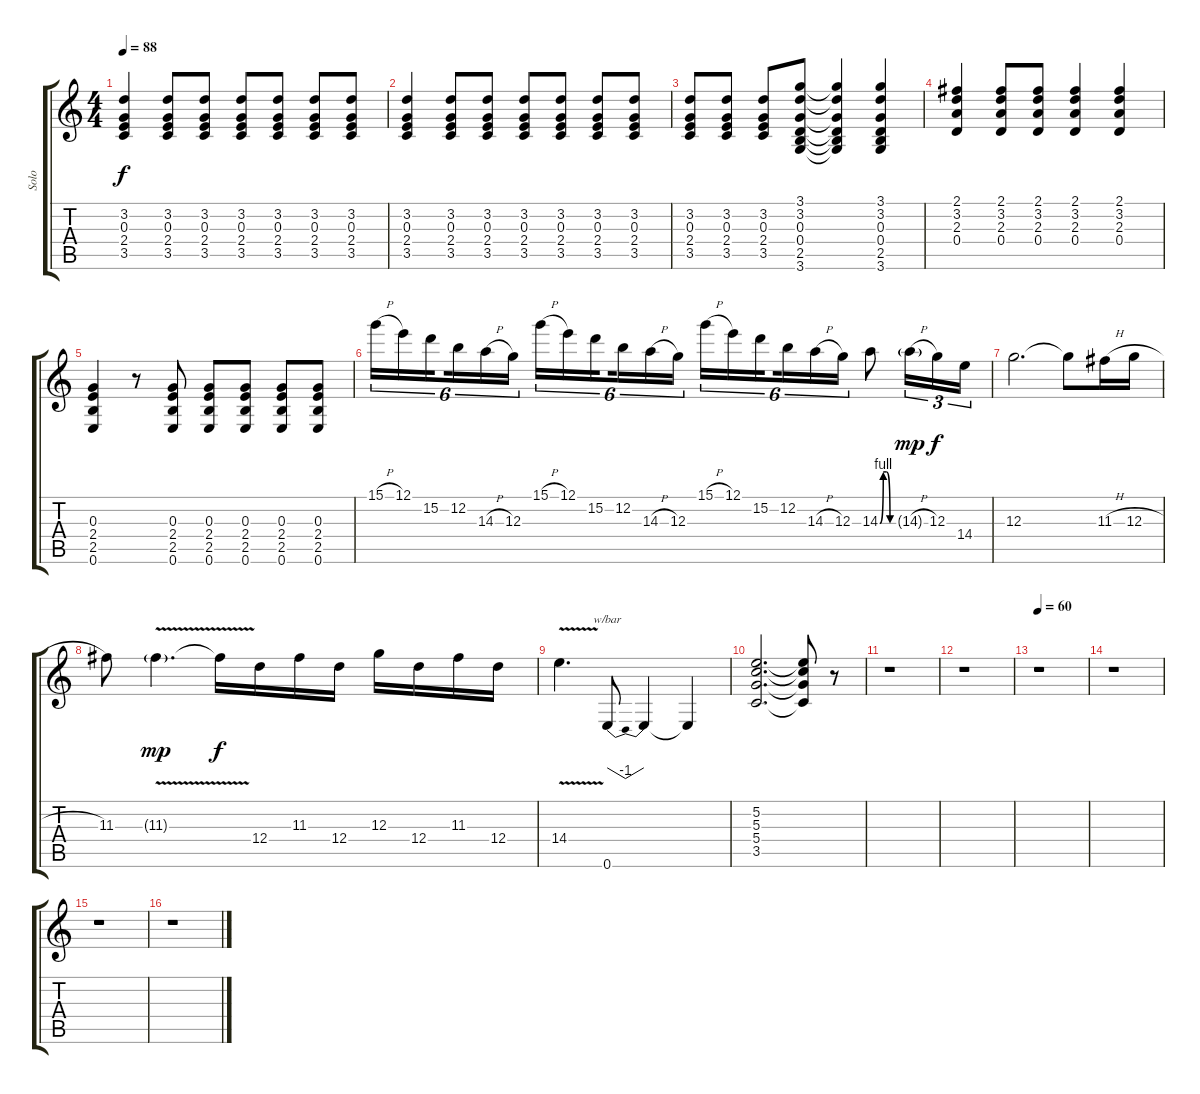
\track ("Solo" "Solo") {instrument distortionguitar}
\staff {score tabs}
\tuning (E4 B3 G3 D3 A2 E2) {hide}
\ts (4 4)
\tempo 88
\clef g2
\ks c
(3.2 0.3 2.4 3.5).4{dy f} (3.2 0.3 2.4 3.5).8 (3.2 0.3 2.4 3.5).8 (3.2 0.3 2.4 3.5).8 (3.2 0.3 2.4 3.5).8 (3.2 0.3 2.4 3.5).8 (3.2 0.3 2.4 3.5).8 |
(3.2 0.3 2.4 3.5).4 (3.2 0.3 2.4 3.5).8 (3.2 0.3 2.4 3.5).8 (3.2 0.3 2.4 3.5).8 (3.2 0.3 2.4 3.5).8 (3.2 0.3 2.4 3.5).8 (3.2 0.3 2.4 3.5).8 |
(3.2 0.3 2.4 3.5).8 (3.2 0.3 2.4 3.5).8 (3.2 0.3 2.4 3.5).8 (3.1 3.2 0.3 0.4 2.5 3.6).8 (3.1{t} 3.2{t} 0.3{t} 0.4{t} 2.5{t} 3.6{t}).4 (3.1 3.2 0.3 0.4 2.5 3.6).4 |
(2.1 3.2 2.3 0.4).4 (2.1 3.2 2.3 0.4).8 (2.1 3.2 2.3 0.4).8 (2.1 3.2 2.3 0.4).4 (2.1 3.2 2.3 0.4).4 |
(0.3 2.4 2.5 0.6).4 r.8 (0.3 2.4 2.5 0.6).8 (0.3 2.4 2.5 0.6).8 (0.3 2.4 2.5 0.6).8 (0.3 2.4 2.5 0.6).8 (0.3 2.4 2.5 0.6).8 |
15.1{h}.16{tu (6 4) volume 16 balance 8} 12.1.16{tu (6 4)} 15.2.16{tu (6 4) beam splitsecondary} 12.2.16{tu (6 4)} 14.3{h}.16{tu (6 4)} 12.3.16{tu (6 4)} 15.1{h}.16{tu (6 4)} 12.1.16{tu (6 4)} 15.2.16{tu (6 4) beam splitsecondary} 12.2.16{tu (6 4)} 14.3{h}.16{tu (6 4)} 12.3.16{tu (6 4)} 15.1{h}.16{tu (6 4)} 12.1.16{tu (6 4)} 15.2.16{tu (6 4) beam splitsecondary} 12.2.16{tu (6 4)} 14.3{h}.16{tu (6 4)} 12.3.16{tu (6 4)} 14.3{be (custom 0 0 15 4 30 4 45 0 60 0)}.8 14.3{h g}.16{tu (3 2) dy mp} 12.3.16{tu (3 2) dy f} 14.4.16{tu (3 2)} |
12.3.2{d} 12.3{t}.8 11.3{h}.16 12.3{h}.16 |
11.3.8 11.3{v g}.4{d dy mp} 11.3{t}.16{dy f} 12.4.16 11.3.16 12.4.16 12.3.16 12.4.16 11.3.16 12.4.16 |
14.4{v}.4{d} 0.6.8{tbe (dip default 0 0 30 -4 60 0)} 0.6{t}.4 0.6{t}.4 |
(5.2 5.3 5.4 3.5).2{d} (5.2{t} 5.3{t} 5.4{t} 3.5{t}).8 r.8 |
r.1 |
r.1 |
\tempo 60
r.1 |
r.1 |
r.1 |
r.1
